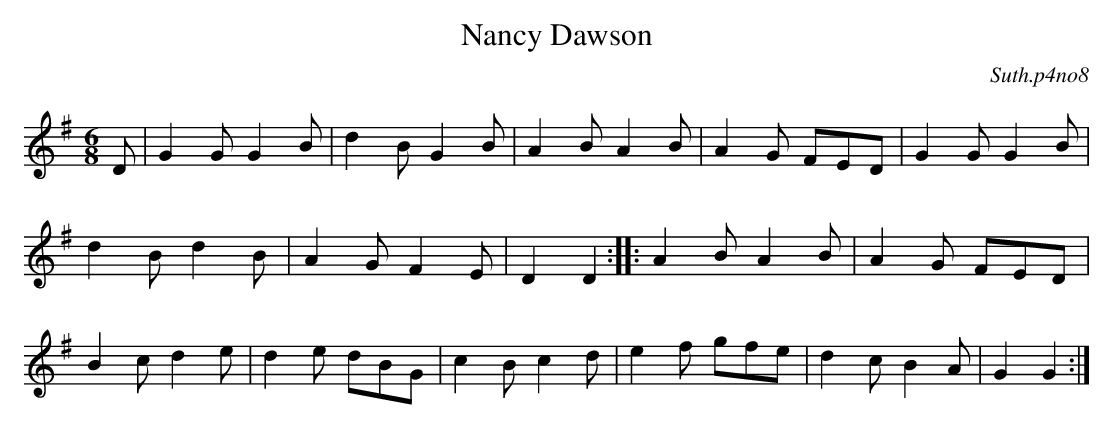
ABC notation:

X:1
T:Nancy Dawson
C:Suth.p4no8
M:6/8
L:1/8
K:G
D|G2G G2B|d2B G2B|A2B A2B|A2G FED|G2G G2B|
d2B d2B|A2G F2E|D2 D2::A2B A2B|A2G FED|
B2c d2e|d2e dBG|c2Bc2d|e2f gfe|d2c B2A|G2 G2:|
